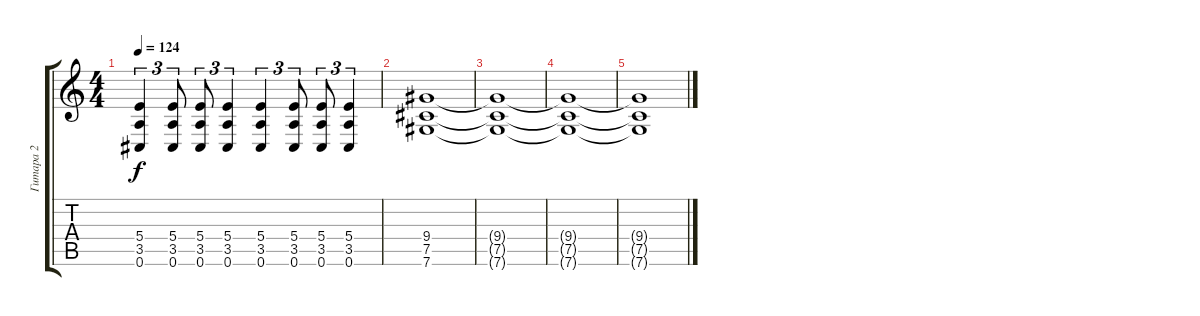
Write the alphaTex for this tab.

\track ("Гитара 2" "Гитара 2") {instrument distortionguitar}
\staff {score tabs}
\tuning (Db4 Ab3 E3 B2 Gb2 Db2) {hide}
\ts (4 4)
\tempo 124
\clef g2
\ks c
(5.4 3.5 0.6).4{tu (3 2) dy f} (5.4 3.5 0.6).8{tu (3 2)} (5.4 3.5 0.6).8{tu (3 2)} (5.4 3.5 0.6).4{tu (3 2)} (5.4 3.5 0.6).4{tu (3 2)} (5.4 3.5 0.6).8{tu (3 2)} (5.4 3.5 0.6).8{tu (3 2)} (5.4 3.5 0.6).4{tu (3 2)} |
(9.4 7.5 7.6).1{volume 0} |
(9.4{t} 7.5{t} 7.6{t}).1 |
(9.4{t} 7.5{t} 7.6{t}).1 |
(9.4{t} 7.5{t} 7.6{t}).1
